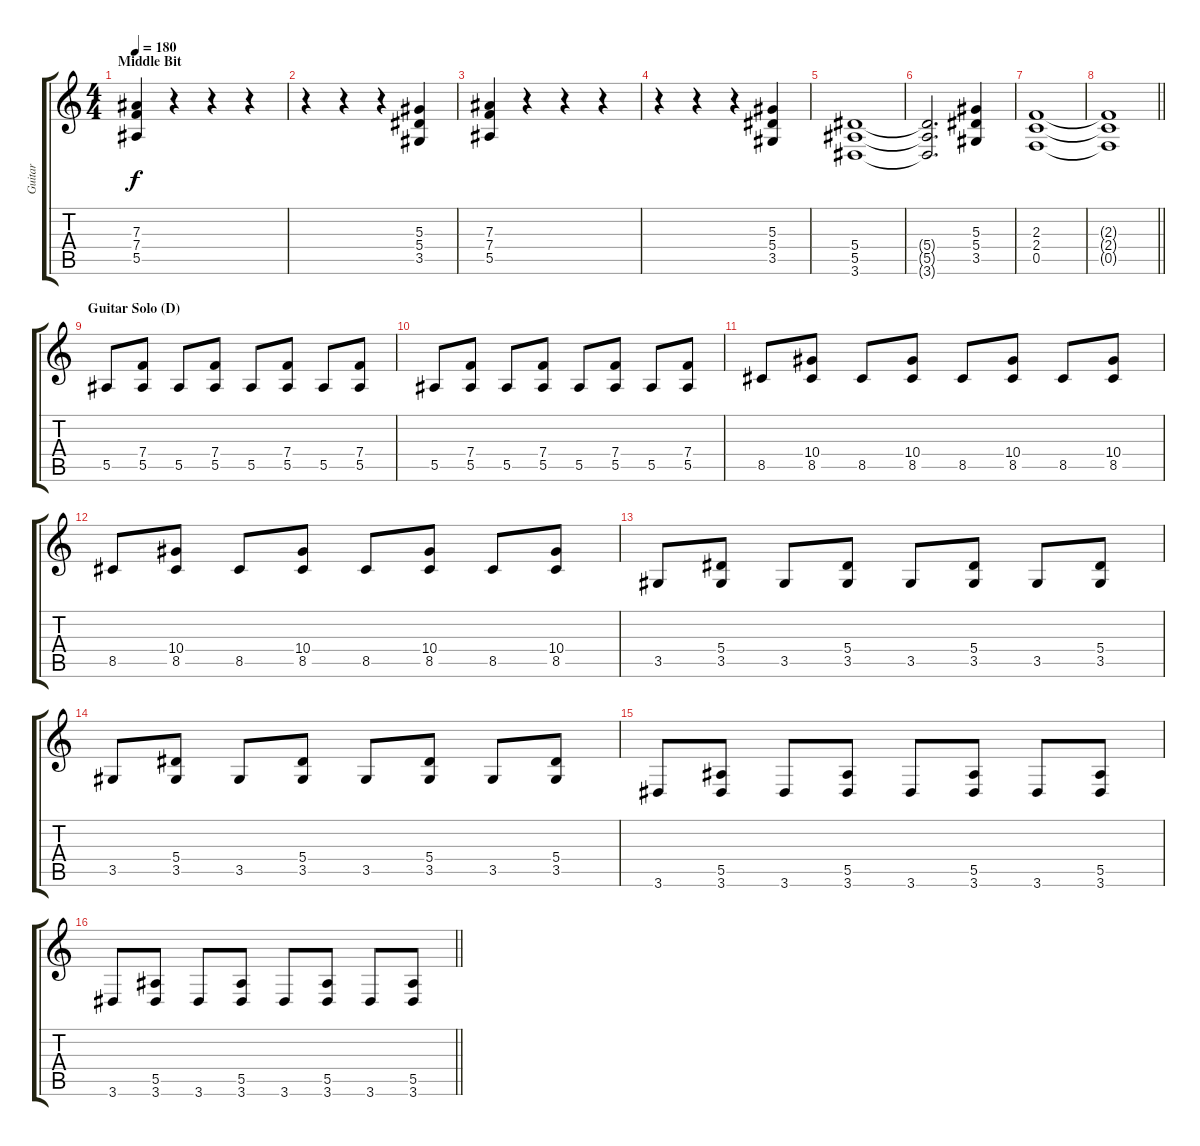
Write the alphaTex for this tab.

\track ("Guitar" "Guitar") {instrument distortionguitar}
\staff {score tabs}
\tuning (C4 G3 Eb3 Bb2 F2 C2) {hide}
\ts (4 4)
\section ("" "Middle Bit")
\tempo 180
\clef g2
\ks c
(7.3 7.4 5.5).4{dy f} r.4 r.4 r.4 |
r.4 r.4 r.4 (5.3 5.4 3.5).4 |
(7.3 7.4 5.5).4 r.4 r.4 r.4 |
r.4 r.4 r.4 (5.3 5.4 3.5).4 |
(5.4 5.5 3.6).1 |
(5.4{t} 5.5{t} 3.6{t}).2{d} (5.3 5.4 3.5).4 |
(2.3 2.4 0.5).1 |
\barLineRight lightlight
(2.3{t} 2.4{t} 0.5{t}).1 |
\section ("" "Guitar Solo (D)")
5.5.8 (7.4 5.5).8 5.5.8 (7.4 5.5).8 5.5.8 (7.4 5.5).8 5.5.8 (7.4 5.5).8 |
5.5.8 (7.4 5.5).8 5.5.8 (7.4 5.5).8 5.5.8 (7.4 5.5).8 5.5.8 (7.4 5.5).8 |
8.5.8 (10.4 8.5).8 8.5.8 (10.4 8.5).8 8.5.8 (10.4 8.5).8 8.5.8 (10.4 8.5).8 |
8.5.8 (10.4 8.5).8 8.5.8 (10.4 8.5).8 8.5.8 (10.4 8.5).8 8.5.8 (10.4 8.5).8 |
3.5.8 (5.4 3.5).8 3.5.8 (5.4 3.5).8 3.5.8 (5.4 3.5).8 3.5.8 (5.4 3.5).8 |
3.5.8 (5.4 3.5).8 3.5.8 (5.4 3.5).8 3.5.8 (5.4 3.5).8 3.5.8 (5.4 3.5).8 |
3.6.8 (5.5 3.6).8 3.6.8 (5.5 3.6).8 3.6.8 (5.5 3.6).8 3.6.8 (5.5 3.6).8 |
\barLineRight lightlight
3.6.8 (5.5 3.6).8 3.6.8 (5.5 3.6).8 3.6.8 (5.5 3.6).8 3.6.8 (5.5 3.6).8
